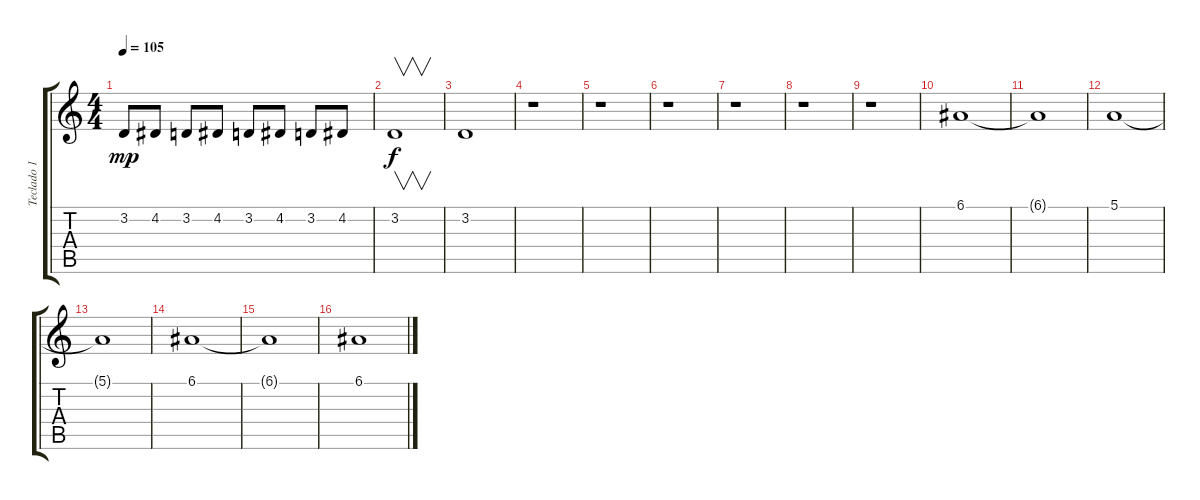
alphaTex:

\track ("Teclado 1" "Teclado 1") {instrument recorder}
\staff {score tabs}
\tuning (E4 B3 G3 D3 A2 E2) {hide}
\ts (4 4)
\tempo 105
\clef g2
\ks c
3.2.8{dy mp} 4.2.8 3.2.8 4.2.8 3.2.8 4.2.8 3.2.8 4.2.8 |
3.2.1{v dy f} |
3.2.1 |
r.1{volume 4} |
r.1 |
r.1 |
r.1 |
r.1 |
r.1 |
6.1.1 |
6.1{t}.1 |
5.1.1 |
5.1{t}.1 |
6.1.1 |
6.1{t}.1 |
6.1.1
